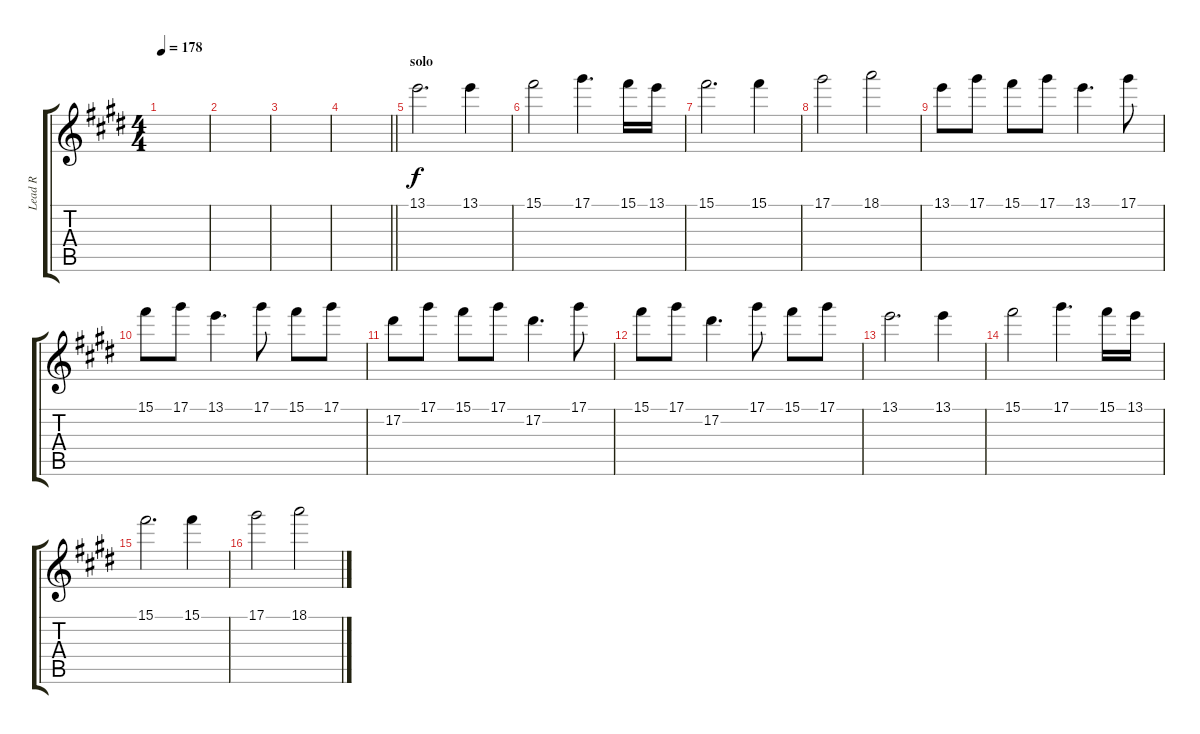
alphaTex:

\track ("Lead R" "Lead R") {instrument distortionguitar}
\staff {score tabs}
\tuning (Eb4 Bb3 Gb3 Db3 Ab2 Db2) {hide}
\ts (4 4)
\tempo 178
\clef g2
\ks e
|
|
|
\barLineRight lightlight
|
\section ("" "solo")
13.1.2{d dy f} 13.1.4 |
15.1.2 17.1.4{d} 15.1.16 13.1.16 |
15.1.2{d} 15.1.4 |
17.1.2 18.1.2 |
13.1.8 17.1.8 15.1.8 17.1.8 13.1.4{d} 17.1.8 |
15.1.8 17.1.8 13.1.4{d} 17.1.8 15.1.8 17.1.8 |
17.2.8 17.1.8 15.1.8 17.1.8 17.2.4{d} 17.1.8 |
15.1.8 17.1.8 17.2.4{d} 17.1.8 15.1.8 17.1.8 |
13.1.2{d} 13.1.4 |
15.1.2 17.1.4{d} 15.1.16 13.1.16 |
15.1.2{d} 15.1.4 |
17.1.2 18.1.2
